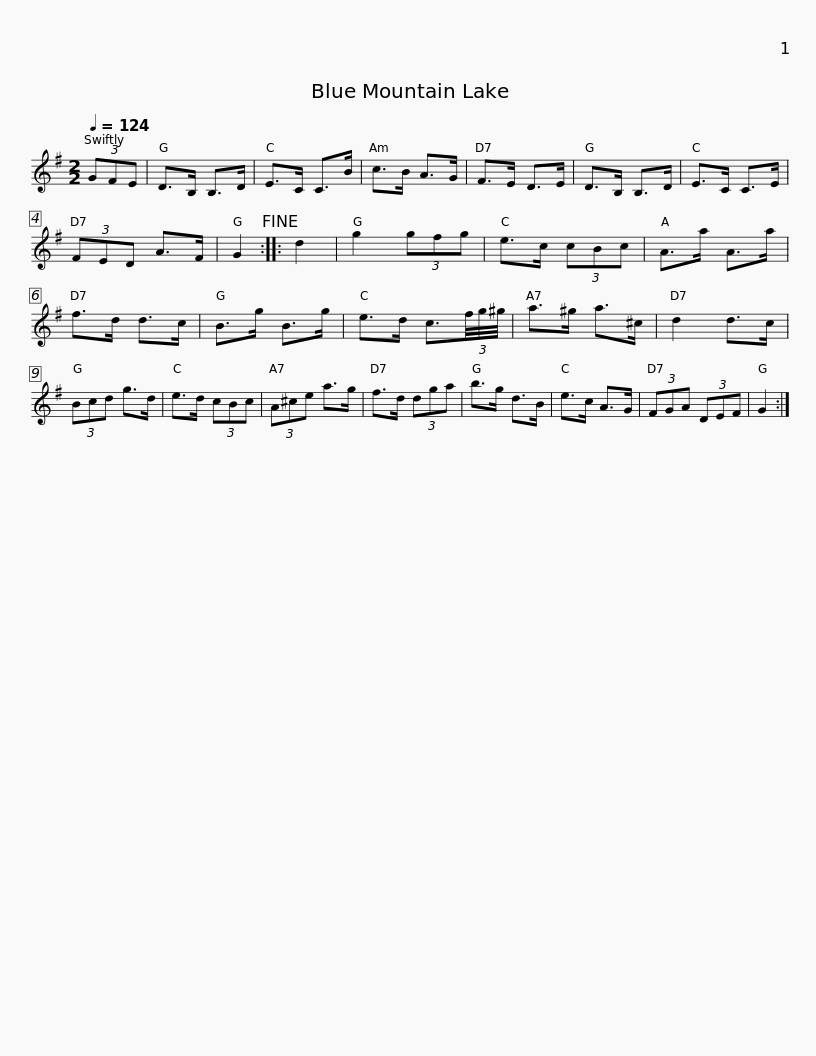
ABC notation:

X:1
L:1/8
Q:1/4=124
M:2/2
I:linebreak $
K:G
V:1 treble
V:1
 (3GFE | D>B, B,>D | E>C C>B | c>B A>G | F>E D>E | %5
 D>B, B,>D | E>C C>E | (3FED A>F | G2!fine! :: d2 |$ %10
 g2 (3gfg | e>c (3cBc | A>a A>a | f>d d>c | B>g B>g | %15
 e>d c3/2(3f/4g/4^g/4 | a>^g a>^c | d2 d>c |$ (3Bcd g>d | e>d (3cBc | %20
 (3A^ce a>g | f>d (3dga | b>g d>B | e>c A>G | (3FGA (3DEF | %25
 G2 :| %26
